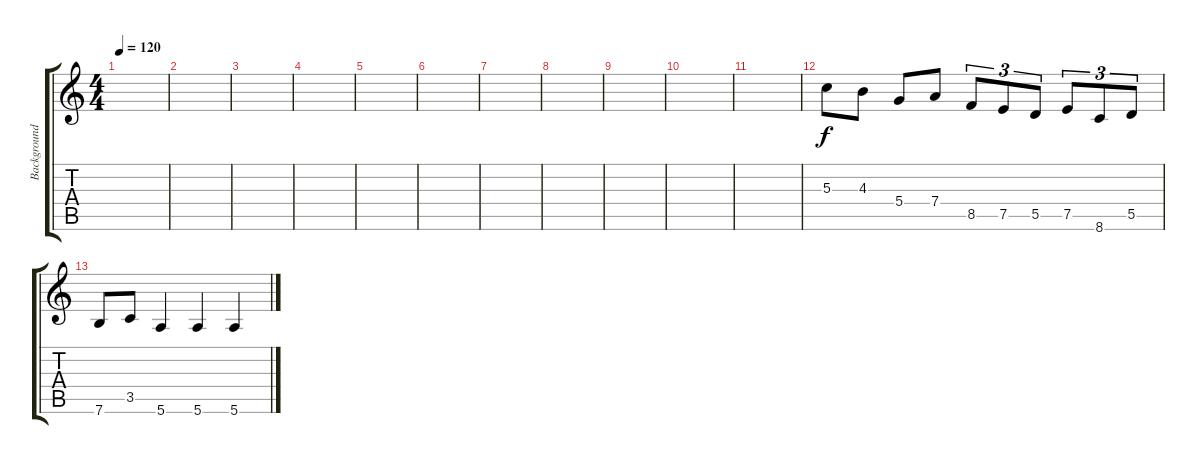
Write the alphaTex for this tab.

\track ("Background Guitar" "Background") {instrument acousticguitarsteel}
\staff {score tabs}
\tuning (E4 B3 G3 D3 A2 E2) {hide}
\ts (4 4)
\tempo 120
\clef g2
\ks c
|
|
|
|
|
|
|
|
|
|
|
5.3.8 4.3.8 5.4.8 7.4.8 8.5.8{tu (3 2)} 7.5.8{tu (3 2)} 5.5.8{tu (3 2)} 7.5.8{tu (3 2)} 8.6.8{tu (3 2)} 5.5.8{tu (3 2)} |
7.6.8 3.5.8 5.6.4 5.6.4 5.6.4
